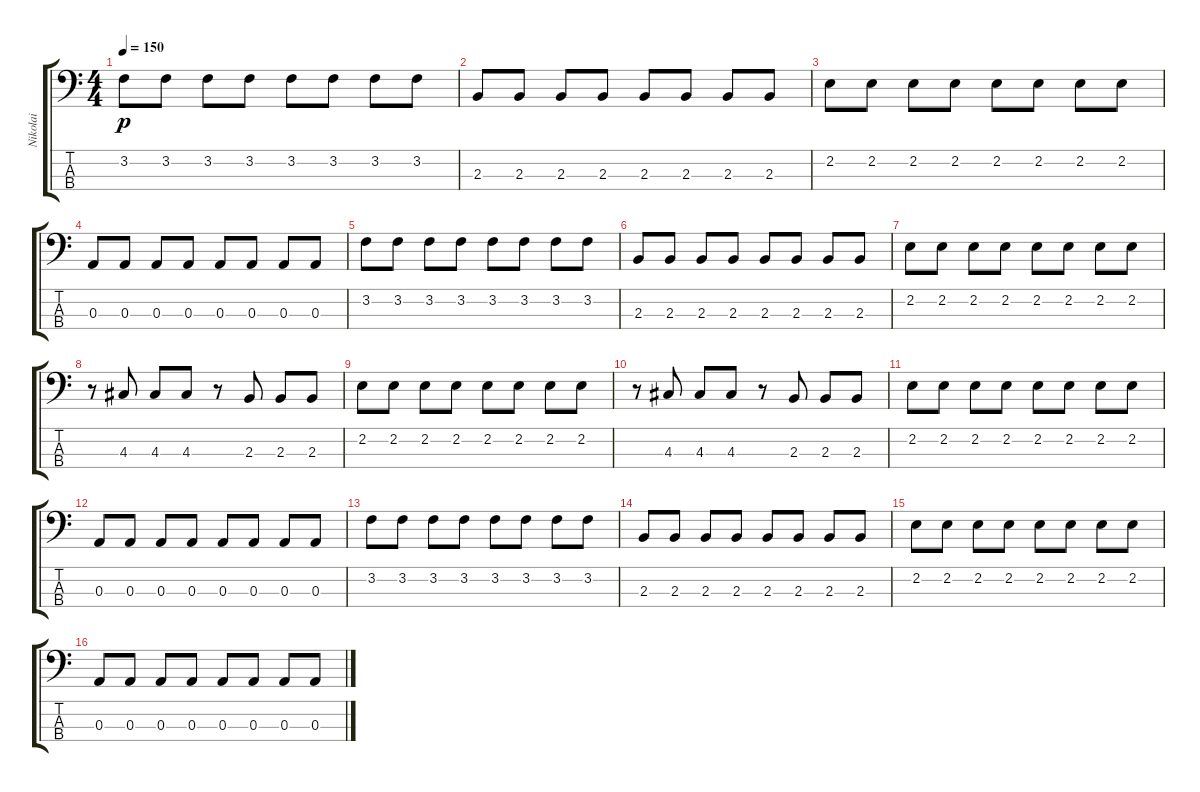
\track ("Nikolai" "Nikolai") {instrument electricbasspick}
\staff {score tabs}
\tuning (G2 D2 A1 E1) {hide}
\ts (4 4)
\tempo 150
\clef f4
\ks c
3.2.8{dy p} 3.2.8 3.2.8 3.2.8 3.2.8 3.2.8 3.2.8 3.2.8 |
2.3.8 2.3.8 2.3.8 2.3.8 2.3.8 2.3.8 2.3.8 2.3.8 |
2.2.8 2.2.8 2.2.8 2.2.8 2.2.8 2.2.8 2.2.8 2.2.8 |
0.3.8 0.3.8 0.3.8 0.3.8 0.3.8 0.3.8 0.3.8 0.3.8 |
3.2.8 3.2.8 3.2.8 3.2.8 3.2.8 3.2.8 3.2.8 3.2.8 |
2.3.8 2.3.8 2.3.8 2.3.8 2.3.8 2.3.8 2.3.8 2.3.8 |
2.2.8 2.2.8 2.2.8 2.2.8 2.2.8 2.2.8 2.2.8 2.2.8 |
r.8 4.3.8 4.3.8 4.3.8 r.8 2.3.8 2.3.8 2.3.8 |
2.2.8 2.2.8 2.2.8 2.2.8 2.2.8 2.2.8 2.2.8 2.2.8 |
r.8 4.3.8 4.3.8 4.3.8 r.8 2.3.8 2.3.8 2.3.8 |
2.2.8 2.2.8 2.2.8 2.2.8 2.2.8 2.2.8 2.2.8 2.2.8 |
0.3.8 0.3.8 0.3.8 0.3.8 0.3.8 0.3.8 0.3.8 0.3.8 |
3.2.8 3.2.8 3.2.8 3.2.8 3.2.8 3.2.8 3.2.8 3.2.8 |
2.3.8 2.3.8 2.3.8 2.3.8 2.3.8 2.3.8 2.3.8 2.3.8 |
2.2.8 2.2.8 2.2.8 2.2.8 2.2.8 2.2.8 2.2.8 2.2.8 |
0.3.8 0.3.8 0.3.8 0.3.8 0.3.8 0.3.8 0.3.8 0.3.8
